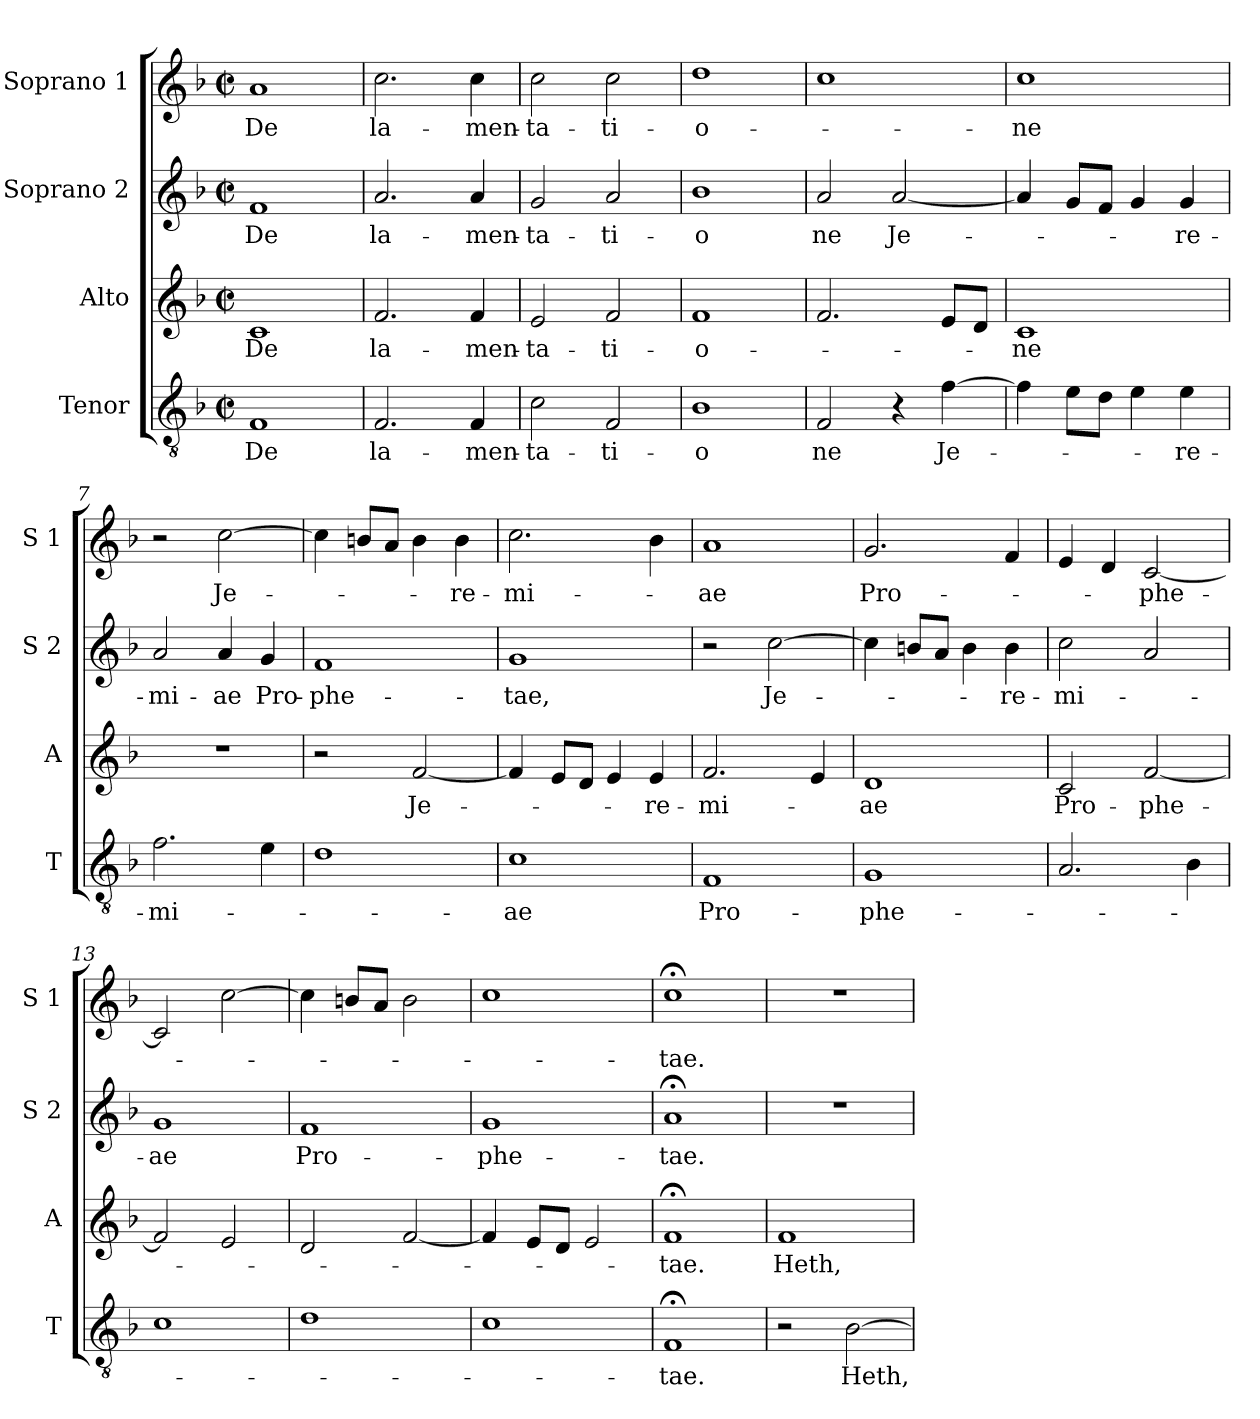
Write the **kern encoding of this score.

**kern	**text	**kern	**text	**kern	**text	**kern	**text
*part4	*part4	*part3	*part3	*part2	*part2	*part1	*part1
*staff4	*staff4	*staff3	*staff3	*staff2	*staff2	*staff1	*staff1
*I"Tenor	*	*I"Alto	*	*I"Soprano 2	*	*I"Soprano 1	*
*I'T	*	*I'A	*	*I'S 2	*	*I'S 1	*
*clefGv2	*	*clefG2	*	*clefG2	*	*clefG2	*
*k[b-]	*	*k[b-]	*	*k[b-]	*	*k[b-]	*
*F:	*	*F:	*	*F:	*	*F:	*
*M2/2	*	*M2/2	*	*M2/2	*	*M2/2	*
*met(c|)	*	*met(c|)	*	*met(c|)	*	*met(c|)	*
=1	=1	=1	=1	=1	=1	=1	=1
!	!LO:LY:b	!	!LO:LY:b	!	!LO:LY:b	!	!LO:LY:b
1F	De	1c	De	1f	De	1a	De
=2	=2	=2	=2	=2	=2	=2	=2
!	!LO:LY:b	!	!LO:LY:b	!	!LO:LY:b	!	!LO:LY:b
2.F/	la-	2.f/	la-	2.a/	la-	2.cc\	la-
!	!LO:LY:b	!	!LO:LY:b	!	!LO:LY:b	!	!LO:LY:b
4F/	-men-	4f/	-men-	4a/	-men-	4cc\	-men-
=3	=3	=3	=3	=3	=3	=3	=3
!	!LO:LY:b	!	!LO:LY:b	!	!LO:LY:b	!	!LO:LY:b
2c\	-ta-	2e/	-ta-	2g/	-ta-	2cc\	-ta-
!	!LO:LY:b	!	!LO:LY:b	!	!LO:LY:b	!	!LO:LY:b
2F/	-ti-	2f/	-ti-	2a/	-ti-	2cc\	-ti-
=4	=4	=4	=4	=4	=4	=4	=4
!	!LO:LY:b	!	!LO:LY:b	!	!LO:LY:b	!	!LO:LY:b
1B-	-o	1f	-o-	1b-	-o	1dd	-o-
=5	=5	=5	=5	=5	=5	=5	=5
!	!LO:LY:b	!	!	!	!LO:LY:b	!	!
2F/	ne	2.f/	.	2a/	ne	1cc	.
!	!	!	!	!	!LO:LY:b	!	!
4r	.	.	.	[2a/	Je-	.	.
!	!LO:LY:b	!	!	!	!	!	!
[4f\	Je-	8e/L	.	.	.	.	.
.	.	8d/J	.	.	.	.	.
=6	=6	=6	=6	=6	=6	=6	=6
!	!	!	!LO:LY:b	!	!	!	!LO:LY:b
4f\]	.	1c	-ne	4a/]	.	1cc	-ne
8e\L	.	.	.	8g/L	.	.	.
8d\J	.	.	.	8f/J	.	.	.
4e\	.	.	.	4g/	.	.	.
!	!LO:LY:b	!	!	!	!LO:LY:b	!	!
4e\	-re-	.	.	4g/	-re-	.	.
!!LO:LB:g=z
=7	=7	=7	=7	=7	=7	=7	=7
!	!LO:LY:b	!	!	!	!LO:LY:b	!	!
2.f\	-mi-	1r	.	2a/	-mi-	2r	.
!	!	!	!	!	!LO:LY:b	!	!LO:LY:b
.	.	.	.	4a/	-ae	[2cc\	Je-
!	!	!	!	!	!LO:LY:b	!	!
4e\	.	.	.	4g/	Pro-	.	.
=8	=8	=8	=8	=8	=8	=8	=8
!	!	!	!	!	!LO:LY:b	!	!
1d	.	2r	.	1f	-phe-	4cc\]	.
.	.	.	.	.	.	8bn/L	.
.	.	.	.	.	.	8a/J	.
!	!	!	!LO:LY:b	!	!	!	!
.	.	[2f/	Je-	.	.	4b\	.
!	!	!	!	!	!	!	!LO:LY:b
.	.	.	.	.	.	4b\	-re-
=9	=9	=9	=9	=9	=9	=9	=9
!	!LO:LY:b	!	!	!	!LO:LY:b	!	!LO:LY:b
1c	-ae	4f/]	.	1g	-tae,	2.cc\	-mi-
.	.	8e/L	.	.	.	.	.
.	.	8d/J	.	.	.	.	.
.	.	4e/	.	.	.	.	.
!	!	!	!LO:LY:b	!	!	!	!
.	.	4e/	-re-	.	.	4b-\	.
=10	=10	=10	=10	=10	=10	=10	=10
!	!LO:LY:b	!	!LO:LY:b	!	!	!	!LO:LY:b
1F	Pro-	2.f/	-mi-	2r	.	1a	-ae
!	!	!	!	!	!LO:LY:b	!	!
.	.	.	.	[2cc\	Je-	.	.
.	.	4e/	.	.	.	.	.
=11	=11	=11	=11	=11	=11	=11	=11
!	!LO:LY:b	!	!LO:LY:b	!	!	!	!LO:LY:b
1G	-phe-	1d	-ae	4cc\]	.	2.g/	Pro-
.	.	.	.	8bn/L	.	.	.
.	.	.	.	8a/J	.	.	.
.	.	.	.	4b\	.	.	.
!	!	!	!	!	!LO:LY:b	!	!
.	.	.	.	4b\	-re-	4f/	.
=12	=12	=12	=12	=12	=12	=12	=12
!	!	!	!LO:LY:b	!	!LO:LY:b	!	!
2.A/	.	2c/	Pro-	2cc\	-mi-	4e/	.
.	.	.	.	.	.	4d/	.
!	!	!	!LO:LY:b	!	!	!	!LO:LY:b
.	.	[2f/	-phe-	2a/	.	[2c/	-phe-
4B-\	.	.	.	.	.	.	.
!!LO:LB:g=z
=13	=13	=13	=13	=13	=13	=13	=13
!	!	!	!	!	!LO:LY:b	!	!
1c	.	2f/]	.	1g	-ae	2c/]	.
.	.	2e/	.	.	.	[2cc\	.
=14	=14	=14	=14	=14	=14	=14	=14
!	!	!	!	!	!LO:LY:b	!	!
1d	.	2d/	.	1f	Pro-	4cc\]	.
.	.	.	.	.	.	8bn/L	.
.	.	.	.	.	.	8a/J	.
.	.	[2f/	.	.	.	2b\	.
=15	=15	=15	=15	=15	=15	=15	=15
!	!	!	!	!	!LO:LY:b	!	!
1c	.	4f/]	.	1g	-phe-	1cc	.
.	.	8e/L	.	.	.	.	.
.	.	8d/J	.	.	.	.	.
.	.	2e/	.	.	.	.	.
=16	=16	=16	=16	=16	=16	=16	=16
!	!LO:LY:b	!	!LO:LY:b	!	!LO:LY:b	!	!LO:LY:b
1F;<	-tae.	1f;<	-tae.	1a;<	-tae.	1cc;<	-tae.
=17	=17	=17	=17	=17	=17	=17	=17
!	!	!	!LO:LY:b	!	!	!	!
2r	.	1f	Heth,	1r	.	1r	.
!	!LO:LY:b	!	!	!	!	!	!
[2B-\	Heth,	.	.	.	.	.	.
=	=	=	=	=	=	=	=
*-	*-	*-	*-	*-	*-	*-	*-
